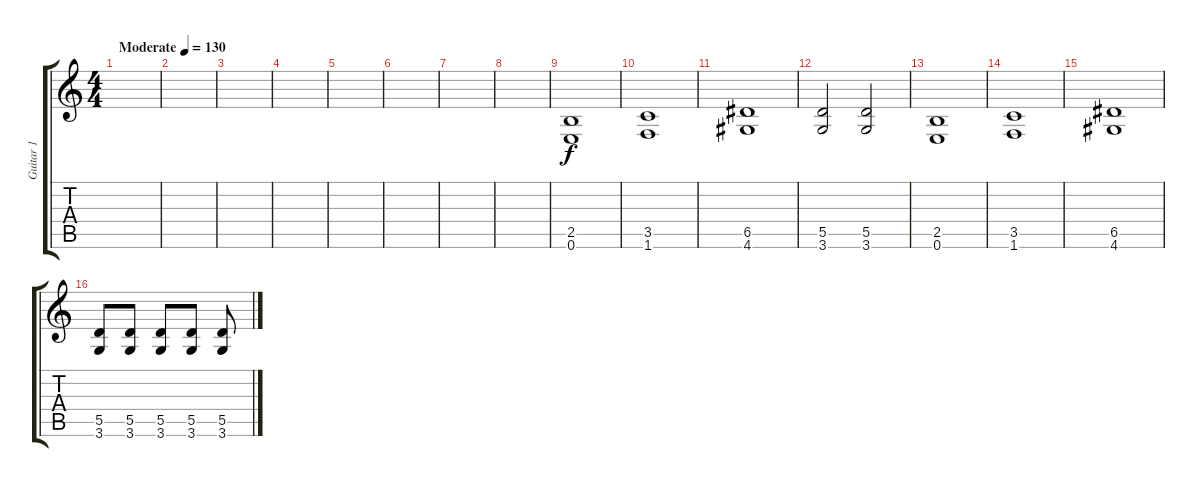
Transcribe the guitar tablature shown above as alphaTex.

\track ("Guitar 1" "Guitar 1") {instrument distortionguitar}
\staff {score tabs}
\tuning (E4 B3 G3 D3 A2 E2) {hide}
\ts (4 4)
\tempo (130 "Moderate")
\clef g2
\ks c
|
|
|
|
|
|
|
|
(2.5 0.6).1 |
(3.5 1.6).1 |
(6.5 4.6).1 |
(5.5 3.6).2 (5.5 3.6).2 |
(2.5 0.6).1 |
(3.5 1.6).1 |
(6.5 4.6).1 |
(5.5 3.6).8 (5.5 3.6).8 (5.5 3.6).8 (5.5 3.6).8 (5.5 3.6).8
